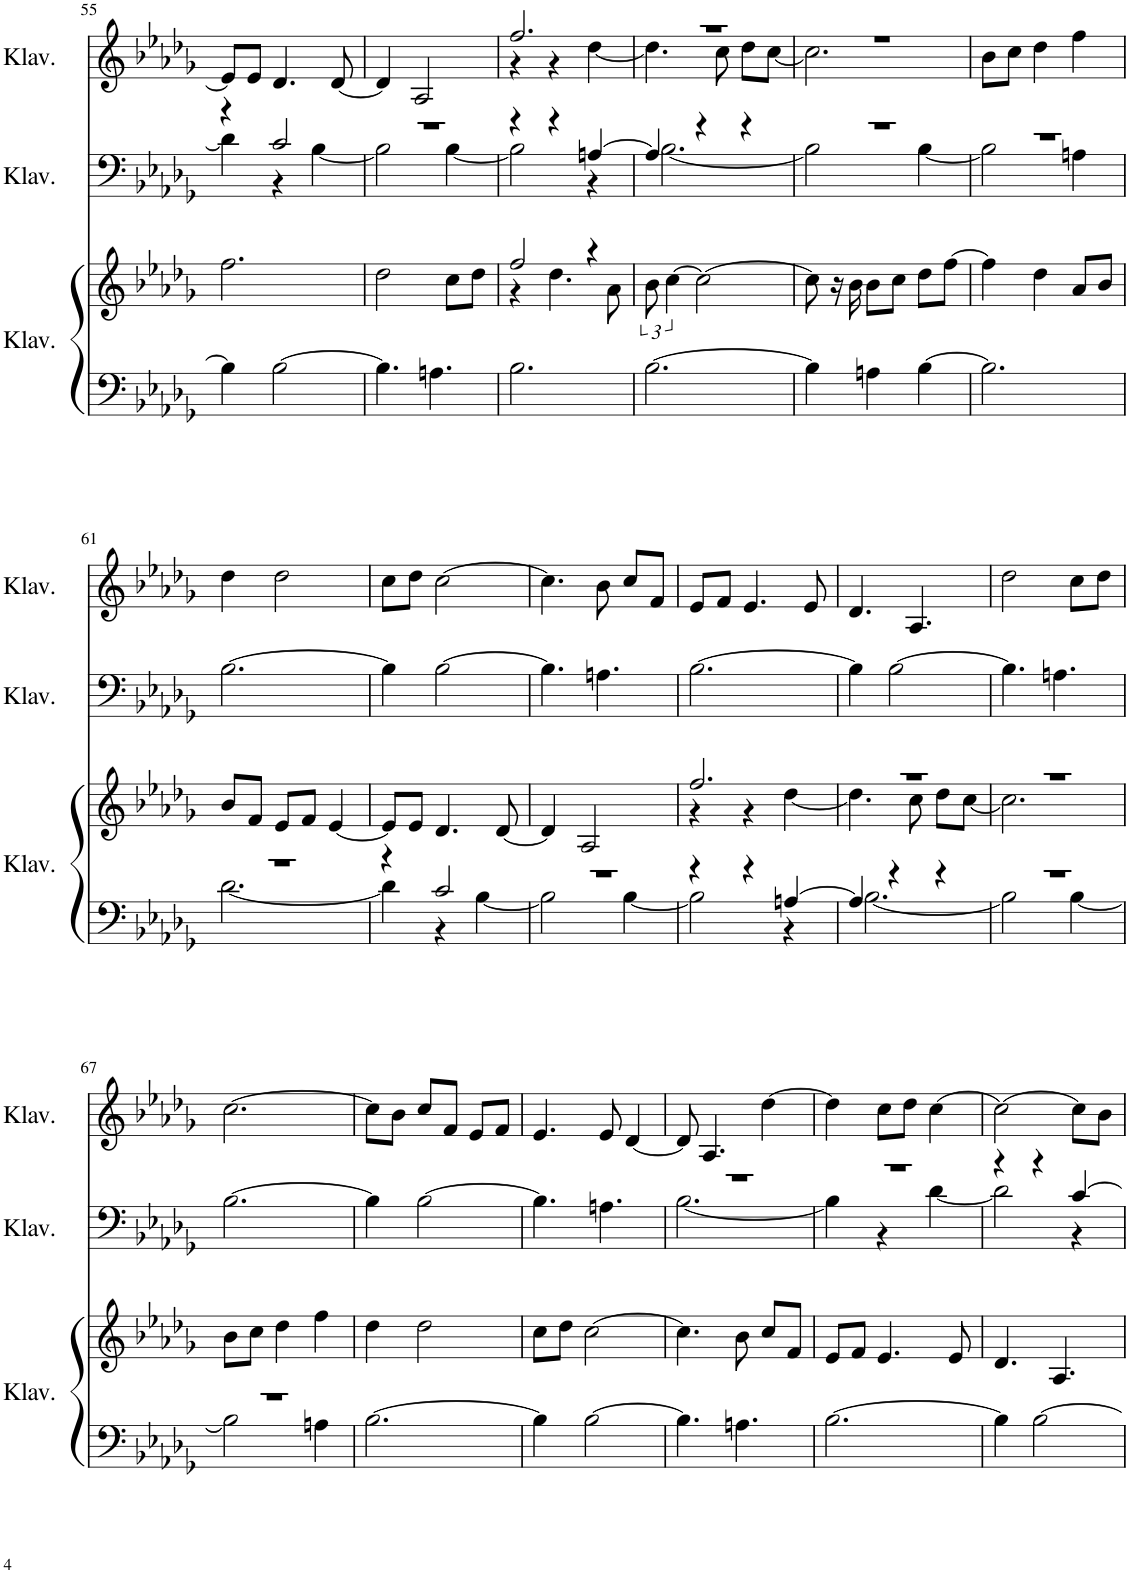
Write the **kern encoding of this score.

**kern	**kern	**kern	**kern
*part3	*part3	*part2	*part1
*staff4	*staff3	*staff2	*staff1
*I"Klavier	*	*I"Klavier	*I"Klavier
*I'Klav.	*	*I'Klav.	*I'Klav.
!!LO:PB:g=z
*clefF4	*clefG2	*clefF4	*clefG2
*k[b-e-a-d-g-]	*k[b-e-a-d-g-]	*k[b-e-a-d-g-]	*k[b-e-a-d-g-]
*M3/4	*M3/4	*M3/4	*M3/4
=55	=55	=55	=55
*	*	*^	*
4B-\]	2.ff\	4r	4d-\]	8e-/L]
.	.	.	.	8e-/J
[2B-\	.	2c/	4r	4.d-/
.	.	.	[4B-\	.
.	.	.	.	[8d-/
=56	=56	=56	=56	=56
4.B-\]	2dd-\	2.r	2B-\]	4d-/]
.	.	.	.	2A-/
4.An\	.	.	.	.
.	8cc\L	.	[4B-\	.
.	8dd-\J	.	.	.
=57	=57	=57	=57	=57
*	*^	*	*	*^
2.B-\	2ff/	4r	4r	2B-\]	2.ff/	4r
.	.	4.dd-\	4r	.	.	4r
.	4r	.	[4An/	4r	.	[4dd-\
.	.	8a-\	.	.	.	.
*	*v	*v	*	*	*	*
=58	=58	=58	=58	=58	=58
[2.B-\	12b-\	4A/]	[2.B-\	2.r	4.dd-\]
.	[6cc\	.	.	.	.
.	2cc\_	4r	.	.	.
.	.	.	.	.	8cc\
.	.	4r	.	.	8dd-\L
.	.	.	.	.	[8cc\J
=59	=59	=59	=59	=59	=59
4B-\]	8cc\]	2.r	2B-\]	2.r	2.cc\]
.	16r	.	.	.	.
.	16b-\	.	.	.	.
4An\	8b-\L	.	.	.	.
.	8cc\J	.	.	.	.
[4B-\	8dd-\L	.	[4B-\	.	.
.	[8ff\J	.	.	.	.
*	*	*	*	*v	*v
=60	=60	=60	=60	=60
2.B-\]	4ff\]	2.r	2B-\]	8b-\L
.	.	.	.	8cc\J
.	4dd-\	.	.	4dd-\
.	8a-/L	.	4An\	4ff\
.	8b-/J	.	.	.
*	*	*v	*v	*
!!LO:LB:g=z
=61	=61	=61	=61
*^	*	*	*
2.r	[2.d-\	8b-/L	[2.B-\	4dd-\
.	.	8f/J	.	.
.	.	8e-/L	.	2dd-\
.	.	8f/J	.	.
.	.	[4e-/	.	.
=62	=62	=62	=62	=62
4r	4d-\]	8e-/L]	4B-\]	8cc\L
.	.	8e-/J	.	8dd-\J
2c/	4r	4.d-/	[2B-\	[2cc\
.	[4B-\	.	.	.
.	.	[8d-/	.	.
=63	=63	=63	=63	=63
2.r	2B-\]	4d-/]	4.B-\]	4.cc\]
.	.	2A-/	.	.
.	.	.	4.An\	8b-\
.	[4B-\	.	.	8cc/L
.	.	.	.	8f/J
=64	=64	=64	=64	=64
*	*	*^	*	*
4r	2B-\]	2.ff/	4r	[2.B-\	8e-/L
.	.	.	.	.	8f/J
4r	.	.	4r	.	4.e-/
[4An/	4r	.	[4dd-\	.	.
.	.	.	.	.	8e-/
=65	=65	=65	=65	=65	=65
4A/]	[2.B-\	2.r	4.dd-\]	4B-\]	4.d-/
4r	.	.	.	[2B-\	.
.	.	.	8cc\	.	4.A-/
4r	.	.	8dd-\L	.	.
.	.	.	[8cc\J	.	.
=66	=66	=66	=66	=66	=66
2.r	2B-\]	2.r	2.cc\]	4.B-\]	2dd-\
.	.	.	.	4.An\	.
.	[4B-\	.	.	.	8cc\L
.	.	.	.	.	8dd-\J
*	*	*v	*v	*	*
!!LO:LB:g=z
=67	=67	=67	=67	=67
2.r	2B-\]	8b-\L	[2.B-\	[2.cc\
.	.	8cc\J	.	.
.	.	4dd-\	.	.
.	4An\	4ff\	.	.
*v	*v	*	*	*
=68	=68	=68	=68
[2.B-\	4dd-\	4B-\]	8cc\L]
.	.	.	8b-\J
.	2dd-\	[2B-\	8cc/L
.	.	.	8f/J
.	.	.	8e-/L
.	.	.	8f/J
=69	=69	=69	=69
4B-\]	8cc\L	4.B-\]	4.e-/
.	8dd-\J	.	.
[2B-\	[2cc\	.	.
.	.	4.An\	8e-/
.	.	.	[4d-/
=70	=70	=70	=70
*	*	*^	*
4.B-\]	4.cc\]	2.r	[2.B-\	8d-/]
.	.	.	.	4.A-/
4.An\	8b-\	.	.	.
.	8cc/L	.	.	[4dd-\
.	8f/J	.	.	.
=71	=71	=71	=71	=71
[2.B-\	8e-/L	2.r	4B-\]	4dd-\]
.	8f/J	.	.	.
.	4.e-/	.	4r	8cc\L
.	.	.	.	8dd-\J
.	.	.	[4d-\	[4cc\
.	8e-/	.	.	.
=72	=72	=72	=72	=72
4B-\]	4.d-/	4r	2d-\]	2cc\_
[2B-\	.	4r	.	.
.	4.A-/	.	.	.
.	.	[4c/	4r	8cc\L]
.	.	.	.	8b-\J
*	*	*v	*v	*
=	=	=	=
*-	*-	*-	*-
